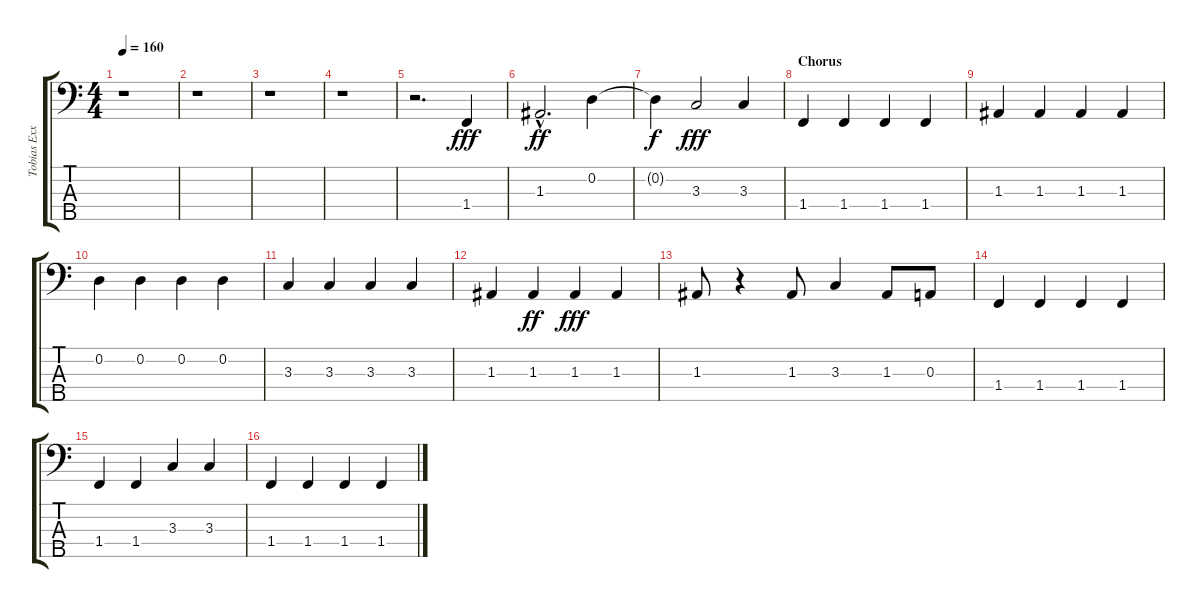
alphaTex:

\track ("Tobias Exxel" "Tobias Exx") {instrument electricbassfinger}
\staff {score tabs}
\tuning (G2 D2 A1 E1 B0) {hide}
\ts (4 4)
\tempo 160
\clef f4
\ks c
r.1{dy fff} |
r.1 |
r.1 |
r.1 |
r.2{d} 1.4.4 |
1.3{hac}.2{d dy ff} 0.2.4 |
0.2{t}.4{dy f} 3.3.2{dy fff} 3.3.4 |
\section ("" "Chorus")
1.4.4 1.4.4 1.4.4 1.4.4 |
1.3.4 1.3.4 1.3.4 1.3.4 |
0.2.4 0.2.4 0.2.4 0.2.4 |
3.3.4 3.3.4 3.3.4 3.3.4 |
1.3.4 1.3.4{dy ff} 1.3.4{dy fff} 1.3.4 |
1.3.8 r.4 1.3.8 3.3.4 1.3.8 0.3.8 |
1.4.4 1.4.4 1.4.4 1.4.4 |
1.4.4 1.4.4 3.3.4 3.3.4 |
1.4.4 1.4.4 1.4.4 1.4.4
